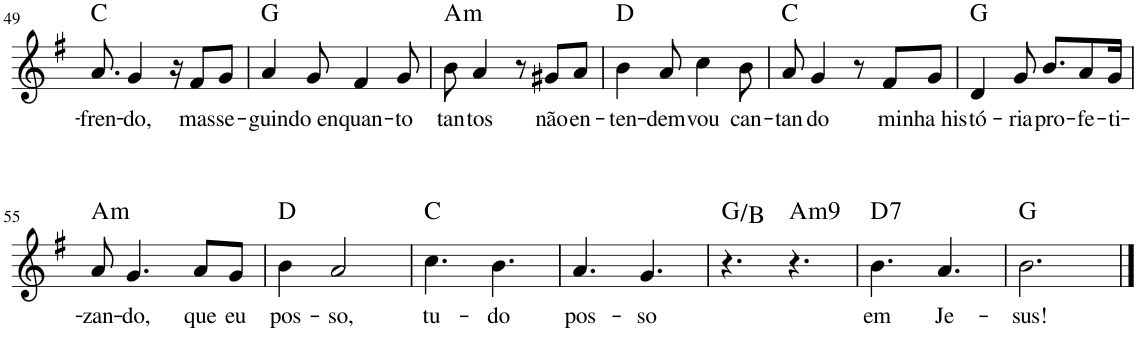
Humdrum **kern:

**kern	**text	**harte
*part1	*part1	*part1
*staff1	*staff1	*
*I"Voz	*	*
*I'Vo.	*	*
!!LO:PB:g=z
*clefG2	*	*
*k[f#]	*	*
*M6/8	*	*
=49	=49	=49
!	!LO:LY:b	!
8.a/	-fren-	C:maj
!	!LO:LY:b	!
4g/	-do,	.
16r	.	.
!	!LO:LY:b	!
8f#/L	mas	.
!	!LO:LY:b	!
8g/J	se-	.
=50	=50	=50
!	!LO:LY:b	!
4a/	-guin-	G:maj
!	!LO:LY:b	!
8g/	-do en-	.
!	!LO:LY:b	!
4f#/	-quan-	.
!	!LO:LY:b	!
8g/	-to	.
=51	=51	=51
!	!LO:LY:b	!LO:H:kt=m
8b\	tan-	A:min
!	!LO:LY:b	!
4a/	-tos	.
8r	.	.
!	!LO:LY:b	!
8g#X/L	não	.
!	!LO:LY:b	!
8a/J	en-	.
=52	=52	=52
!	!LO:LY:b	!
4b\	-ten-	D:maj
!	!LO:LY:b	!
8a/	-dem	.
!	!LO:LY:b	!
4cc\	vou	.
!	!LO:LY:b	!
8b\	can-	.
=53	=53	=53
!	!LO:LY:b	!
8a/	-tan-	C:maj
!	!LO:LY:b	!
4g/	-do	.
8r	.	.
!	!LO:LY:b	!
8f#/L	mi-	.
!	!LO:LY:b	!
8g/J	-nha his-	.
=54	=54	=54
!	!LO:LY:b	!
4d/	-tó-	G:maj
!	!LO:LY:b	!
8g/	-ria	.
!	!LO:LY:b	!
8.b/L	pro-	.
!	!LO:LY:b	!
8a/	-fe-	.
!	!LO:LY:b	!
16g/Jk	-ti-	.
!!LO:LB:g=z
=55	=55	=55
!	!LO:LY:b	!LO:H:kt=m
8a/	-zan-	A:min
!	!LO:LY:b	!
4.g/	-do,	.
!	!LO:LY:b	!
8a/L	que	.
!	!LO:LY:b	!
8g/J	eu	.
=56	=56	=56
!	!LO:LY:b	!
4b\	pos-	D:maj
!	!LO:LY:b	!
2a/	-so,	.
=57	=57	=57
!	!LO:LY:b	!
4.cc\	tu-	C:maj
!	!LO:LY:b	!
4.b\	-do	.
=58	=58	=58
!	!LO:LY:b	!
4.a/	pos-	.
!	!LO:LY:b	!
4.g/	-so	.
=59	=59	=59
4.r	.	G:maj/3
!	!	!LO:H:kt=m9
4.r	.	A:min9
=60	=60	=60
!	!LO:LY:b	!LO:H:kt=7
4.b\	em	D:7
!	!LO:LY:b	!
4.a/	Je-	.
=61	=61	=61
!	!LO:LY:b	!
2.b\	-sus!	G:maj
==	==	==
*-	*-	*-
